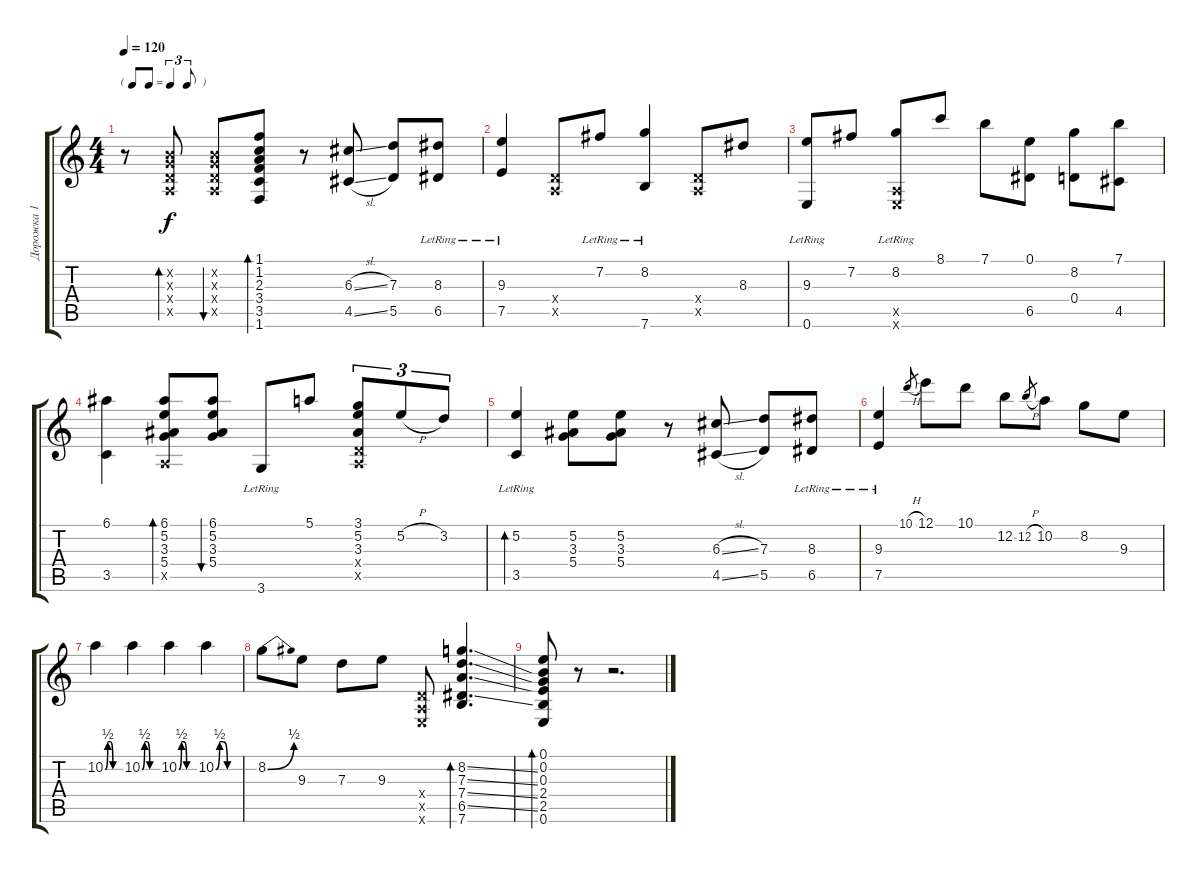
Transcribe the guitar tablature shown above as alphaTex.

\track ("Дорожка 1" "Дорожка 1") {instrument acousticguitarsteel}
\staff {score tabs}
\tuning (E4 B3 G3 D3 A2 E2) {hide}
\ts (4 4)
\tf triplet8th
\tempo 120
\clef g2
\ks c
r.8{dy f} (0.2{x} 0.3{x} 0.4{x} 0.5{x}).8{bd 60} (0.2{x} 0.3{x} 0.4{x} 0.5{x}).8{bu 60} (1.1 1.2 2.3 3.4 3.5 1.6).8{bd 60} r.8 (6.3{sl} 4.5{sl}).8 (7.3 5.5).8 (8.3 6.5{lr}).8 |
(9.3{lr} 7.5{lr}).4 (0.4{x} 0.5{x}).8 7.2{lr}.8 (8.2 7.6{lr}).4 (0.4{x} 0.5{x}).8 8.3.8 |
(9.3 0.6{lr}).8 7.2.8 (8.2{lr} 0.5{x} 0.6{x}).8 8.1.8 7.1.8 (0.1 6.5).8 (8.2 0.4).8 (7.1 4.5).8 |
(6.1 3.5).4 (6.1 5.2 3.3 5.4 0.5{x}).8{bd 60} (6.1 5.2 3.3 5.4).8{bu 60} 3.6{lr}.8 5.1.8 (3.1 5.2 3.3 0.4{x} 0.5{x}).8{tu (3 2)} 5.2{h}.8{tu (3 2)} 3.2.8{tu (3 2)} |
(5.2 3.5{lr}).4{bd 60} (5.2 3.3 5.4).8 (5.2 3.3 5.4).8 r.8 (6.3{sl} 4.5{sl}).8 (7.3 5.5).8 (8.3 6.5{lr}).8 |
(9.3{lr} 7.5{lr}).4 10.1{h}.8{gr} 12.1.8 10.1.8 12.2.8 12.2{h}.8{gr} 10.2.8 8.2.8 9.3.8 |
10.2{be (custom 0 0 10 2 20 2 30 0 60 0)}.4 10.2{be (custom 0 0 10 2 20 2 30 0 60 0)}.4 10.2{be (custom 0 0 10 2 20 2 30 0 60 0)}.4 10.2{be (custom 0 0 10 2 20 2 30 0 60 0)}.4 |
8.2{be (bend 0 0 60 2)}.8 9.3.8 7.3.8 9.3.8 (0.4{x} 0.5{x} 0.6{x}).8 (8.2{ss} 7.3{ss} 7.4{ss} 6.5{ss} 7.6).4{d bd 60} |
(0.1 0.2 0.3 2.4 2.5 0.6).8{bd 60} r.8 r.2{d}
